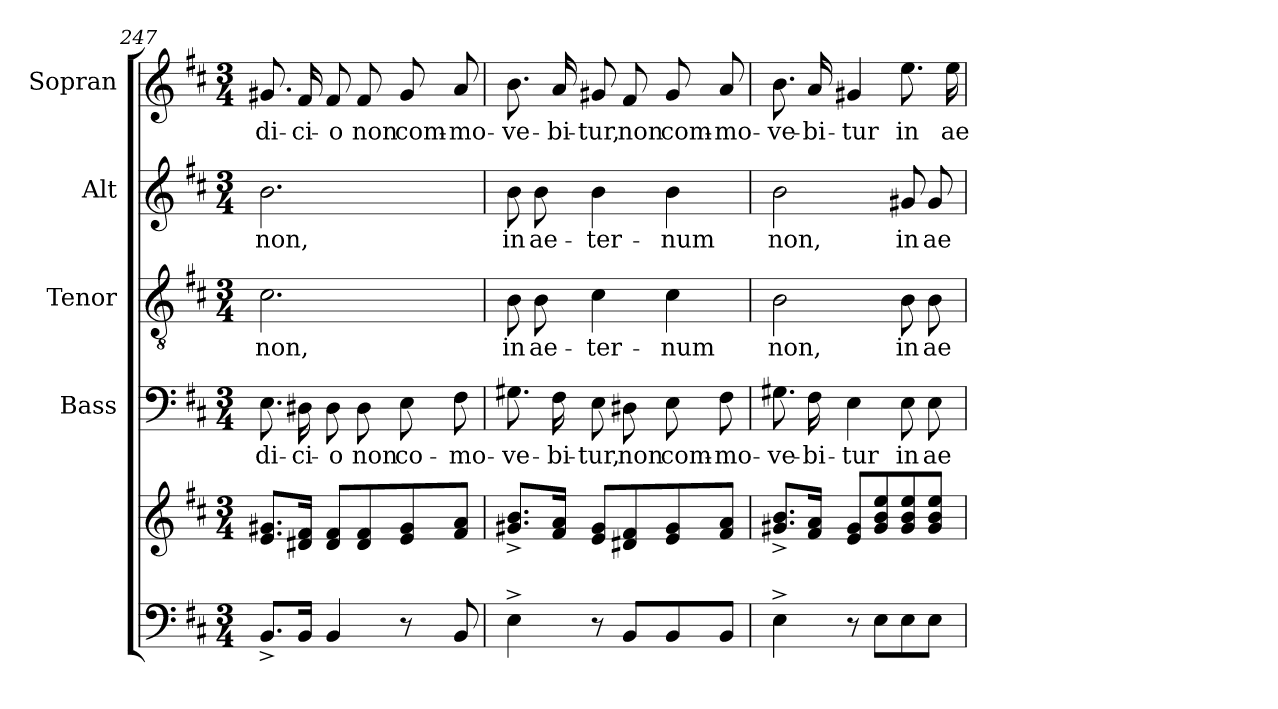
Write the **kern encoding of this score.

**kern	**kern	**kern	**text	**kern	**text	**kern	**text	**kern	**text
*part5	*part5	*part4	*part4	*part3	*part3	*part2	*part2	*part1	*part1
*staff6	*staff5	*staff4	*staff4	*staff3	*staff3	*staff2	*staff2	*staff1	*staff1
*	*	*I"Bass	*	*I"Tenor	*	*I"Alt	*	*I"Sopran	*
*	*	*I'B.	*	*I'T.	*	*I'A.	*	*I'S.	*
*clefF4	*clefG2	*clefF4	*	*clefGv2	*	*clefG2	*	*clefG2	*
*k[f#c#]	*k[f#c#]	*k[f#c#]	*	*k[f#c#]	*	*k[f#c#]	*	*k[f#c#]	*
*D:	*D:	*D:	*	*D:	*	*D:	*	*D:	*
*M3/4	*M3/4	*M3/4	*	*M3/4	*	*M3/4	*	*M3/4	*
=247	=247	=247	=247	=247	=247	=247	=247	=247	=247
!	!	!	!LO:LY:b	!	!LO:LY:b	!	!LO:LY:b	!	!LO:LY:b
8.BB^</L	8.e/ 8.g#X/L	8.E\	-di-	2.c#\	non,	2.b\	non,	8.g#X/	-di-
!	!	!	!LO:LY:b	!	!	!	!	!	!LO:LY:b
16BB/Jk	16d#X/ 16f#/Jk	16D#X\	-ci-	.	.	.	.	16f#/	-ci-
!	!	!	!LO:LY:b	!	!	!	!	!	!LO:LY:b
4BB/	8d#/ 8f#/L	8D#\	-o	.	.	.	.	8f#/	-o
!	!	!	!LO:LY:b	!	!	!	!	!	!LO:LY:b
.	8d#/ 8f#/	8D#\	non	.	.	.	.	8f#/	non
!	!	!	!LO:LY:b	!	!	!	!	!	!LO:LY:b
8r	8e/ 8g#/	8E\	co-	.	.	.	.	8g#/	com-
!	!	!	!LO:LY:b	!	!	!	!	!	!LO:LY:b
8BB/	8f#/ 8a/J	8F#\	-mo-	.	.	.	.	8a/	-mo-
!!LO:LB:g=z
=248	=248	=248	=248	=248	=248	=248	=248	=248	=248
!	!	!	!LO:LY:b	!	!LO:LY:b	!	!LO:LY:b	!	!LO:LY:b
4E^>\	8.g#X/^< 8.b/^<L	8.G#X\	-ve-	8B\	in	8b\	in	8.b\	-ve-
!	!	!	!	!	!LO:LY:b	!	!LO:LY:b	!	!
.	.	.	.	8B\	ae-	8b\	ae-	.	.
!	!	!	!LO:LY:b	!	!	!	!	!	!LO:LY:b
.	16f#/ 16a/Jk	16F#\	-bi-	.	.	.	.	16a/	-bi-
!	!	!	!LO:LY:b	!	!LO:LY:b	!	!LO:LY:b	!	!LO:LY:b
8r	8e/ 8g#/L	8E\	-tur,	4c#\	-ter-	4b\	-ter-	8g#X/	-tur,
!	!	!	!LO:LY:b	!	!	!	!	!	!LO:LY:b
8BB/L	8d#X/ 8f#/	8D#X\	non	.	.	.	.	8f#/	non
!	!	!	!LO:LY:b	!	!LO:LY:b	!	!LO:LY:b	!	!LO:LY:b
8BB/	8e/ 8g#/	8E\	com-	4c#\	-num	4b\	-num	8g#/	com-
!	!	!	!LO:LY:b	!	!	!	!	!	!LO:LY:b
8BB/J	8f#/ 8a/J	8F#\	-mo-	.	.	.	.	8a/	-mo-
=249	=249	=249	=249	=249	=249	=249	=249	=249	=249
!	!	!	!LO:LY:b	!	!LO:LY:b	!	!LO:LY:b	!	!LO:LY:b
4E^>\	8.g#X/^< 8.b/^<L	8.G#X\	-ve-	2B\	non,	2b\	non,	8.b\	-ve-
!	!	!	!LO:LY:b	!	!	!	!	!	!LO:LY:b
.	16f#/ 16a/Jk	16F#\	-bi-	.	.	.	.	16a/	-bi-
!	!	!	!LO:LY:b	!	!	!	!	!	!LO:LY:b
8r	8e/ 8g#/L	4E\	-tur	.	.	.	.	4g#X/	-tur
8E\L	8g#/ 8b/ 8ee/	.	.	.	.	.	.	.	.
!	!	!	!LO:LY:b	!	!LO:LY:b	!	!LO:LY:b	!	!LO:LY:b
8E\	8g#/ 8b/ 8ee/	8E\	in	8B\	in	8g#X/	in	8.ee\	in
!	!	!	!LO:LY:b	!	!LO:LY:b	!	!LO:LY:b	!	!
8E\J	8g#/ 8b/ 8ee/J	8E\	ae-	8B\	ae-	8g#/	ae-	.	.
!	!	!	!	!	!	!	!	!	!LO:LY:b
.	.	.	.	.	.	.	.	16ee\	ae-
=	=	=	=	=	=	=	=	=	=
*-	*-	*-	*-	*-	*-	*-	*-	*-	*-
